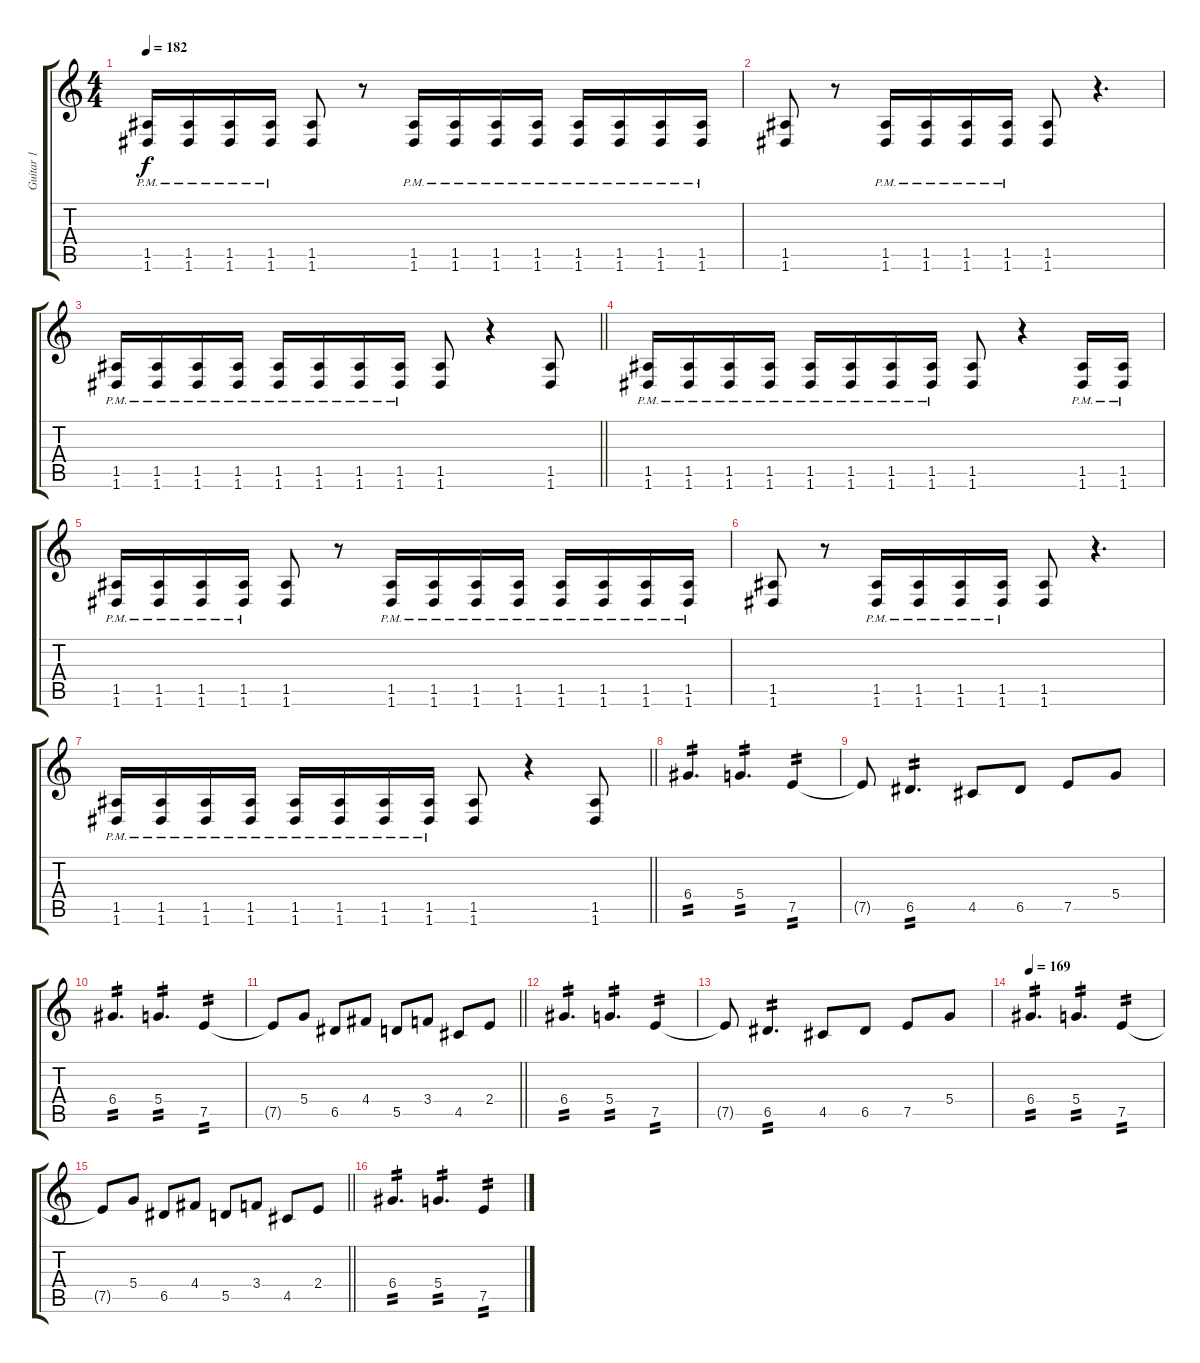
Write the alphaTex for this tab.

\track ("Guitar 1" "Guitar 1") {instrument distortionguitar}
\staff {score tabs}
\tuning (E4 B3 G3 D3 A2 D2) {hide}
\ts (4 4)
\tempo 182
\clef g2
\ks c
(1.5{pm} 1.6{pm}).16{dy f} (1.5{pm} 1.6{pm}).16 (1.5{pm} 1.6{pm}).16 (1.5{pm} 1.6{pm}).16 (1.5 1.6).8 r.8 (1.5{pm} 1.6{pm}).16 (1.5{pm} 1.6{pm}).16 (1.5{pm} 1.6{pm}).16 (1.5{pm} 1.6{pm}).16 (1.5{pm} 1.6{pm}).16 (1.5{pm} 1.6{pm}).16 (1.5{pm} 1.6{pm}).16 (1.5{pm} 1.6{pm}).16 |
(1.5 1.6).8 r.8 (1.5{pm} 1.6{pm}).16 (1.5{pm} 1.6{pm}).16 (1.5{pm} 1.6{pm}).16 (1.5{pm} 1.6{pm}).16 (1.5 1.6).8 r.4{d} |
\barLineRight lightlight
(1.5{pm} 1.6{pm}).16 (1.5{pm} 1.6{pm}).16 (1.5{pm} 1.6{pm}).16 (1.5{pm} 1.6{pm}).16 (1.5{pm} 1.6{pm}).16 (1.5{pm} 1.6{pm}).16 (1.5{pm} 1.6{pm}).16 (1.5{pm} 1.6{pm}).16 (1.5 1.6).8 r.4 (1.5 1.6).8 |
(1.5{pm} 1.6{pm}).16 (1.5{pm} 1.6{pm}).16 (1.5{pm} 1.6{pm}).16 (1.5{pm} 1.6{pm}).16 (1.5{pm} 1.6{pm}).16 (1.5{pm} 1.6{pm}).16 (1.5{pm} 1.6{pm}).16 (1.5{pm} 1.6{pm}).16 (1.5 1.6).8 r.4 (1.5{pm} 1.6{pm}).16 (1.5{pm} 1.6{pm}).16 |
(1.5{pm} 1.6{pm}).16 (1.5{pm} 1.6{pm}).16 (1.5{pm} 1.6{pm}).16 (1.5{pm} 1.6{pm}).16 (1.5 1.6).8 r.8 (1.5{pm} 1.6{pm}).16 (1.5{pm} 1.6{pm}).16 (1.5{pm} 1.6{pm}).16 (1.5{pm} 1.6{pm}).16 (1.5{pm} 1.6{pm}).16 (1.5{pm} 1.6{pm}).16 (1.5{pm} 1.6{pm}).16 (1.5{pm} 1.6{pm}).16 |
(1.5 1.6).8 r.8 (1.5{pm} 1.6{pm}).16 (1.5{pm} 1.6{pm}).16 (1.5{pm} 1.6{pm}).16 (1.5{pm} 1.6{pm}).16 (1.5 1.6).8 r.4{d} |
\barLineRight lightlight
(1.5{pm} 1.6{pm}).16 (1.5{pm} 1.6{pm}).16 (1.5{pm} 1.6{pm}).16 (1.5{pm} 1.6{pm}).16 (1.5{pm} 1.6{pm}).16 (1.5{pm} 1.6{pm}).16 (1.5{pm} 1.6{pm}).16 (1.5{pm} 1.6{pm}).16 (1.5 1.6).8 r.4 (1.5 1.6).8 |
6.4.4{d tp 2} 5.4.4{d tp 2} 7.5.4{tp 2} |
7.5{t}.8 6.5.4{d tp 2} 4.5.8 6.5.8 7.5.8 5.4.8 |
6.4.4{d tp 2} 5.4.4{d tp 2} 7.5.4{tp 2} |
\barLineRight lightlight
7.5{t}.8 5.4.8 6.5.8 4.4.8 5.5.8 3.4.8 4.5.8 2.4.8 |
6.4.4{d tp 2} 5.4.4{d tp 2} 7.5.4{tp 2} |
7.5{t}.8 6.5.4{d tp 2} 4.5.8 6.5.8 7.5.8 5.4.8 |
\tempo 169
6.4.4{d tp 2} 5.4.4{d tp 2} 7.5.4{tp 2} |
\barLineRight lightlight
7.5{t}.8 5.4.8 6.5.8 4.4.8 5.5.8 3.4.8 4.5.8 2.4.8 |
\section ("" "")
6.4.4{d tp 2} 5.4.4{d tp 2} 7.5.4{tp 2}
